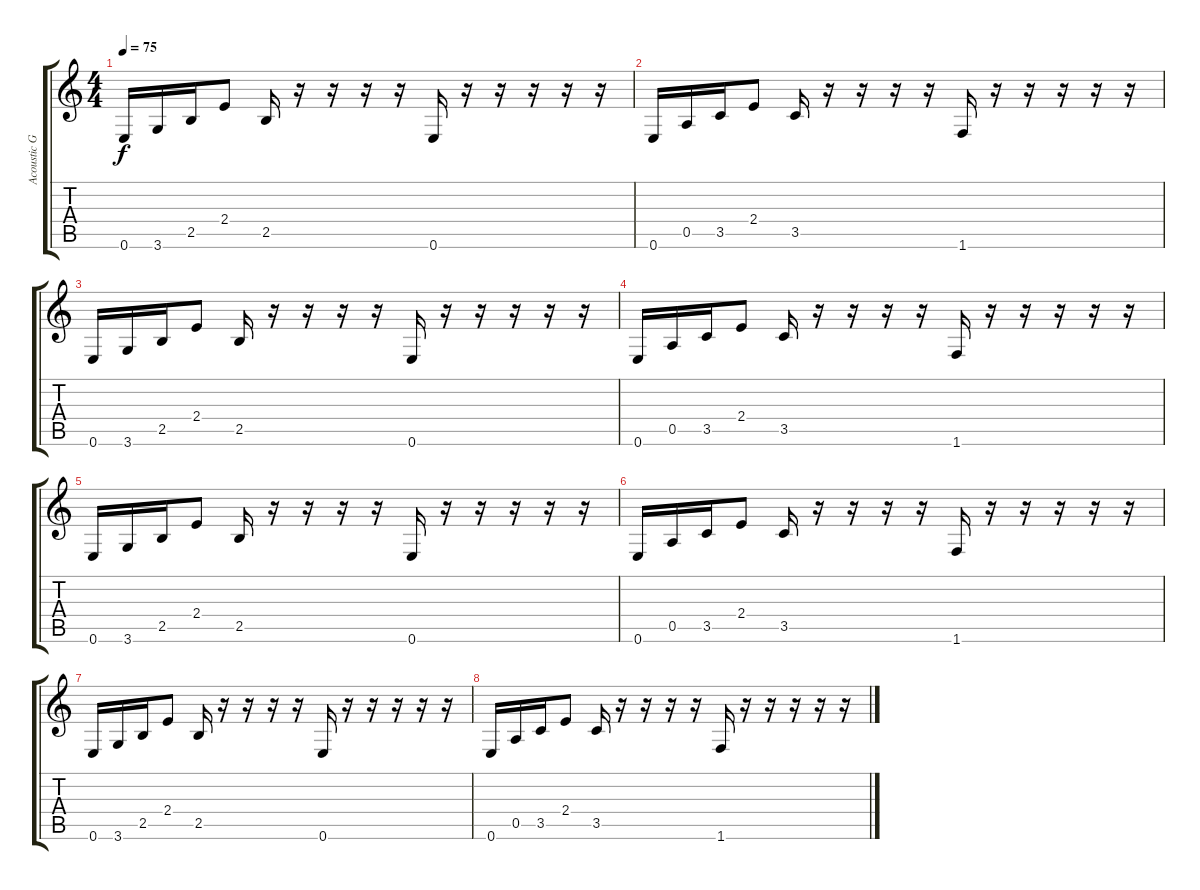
\track ("Acoustic Guitar 2" "Acoustic G") {instrument acousticguitarsteel}
\staff {score tabs}
\tuning (E4 B3 G3 D3 A2 E2) {hide}
\ts (4 4)
\tempo 75
\clef g2
\ks c
0.6.16{dy f} 3.6.16 2.5.16 2.4.8 2.5.16 r.16 r.16 r.16 r.16 0.6.16 r.16 r.16 r.16 r.16 r.16 |
0.6.16 0.5.16 3.5.16 2.4.8 3.5.16 r.16 r.16 r.16 r.16 1.6.16 r.16 r.16 r.16 r.16 r.16 |
0.6.16 3.6.16 2.5.16 2.4.8 2.5.16 r.16 r.16 r.16 r.16 0.6.16 r.16 r.16 r.16 r.16 r.16 |
0.6.16 0.5.16 3.5.16 2.4.8 3.5.16 r.16 r.16 r.16 r.16 1.6.16 r.16 r.16 r.16 r.16 r.16 |
0.6.16 3.6.16 2.5.16 2.4.8 2.5.16 r.16 r.16 r.16 r.16 0.6.16 r.16 r.16 r.16 r.16 r.16 |
0.6.16 0.5.16 3.5.16 2.4.8 3.5.16 r.16 r.16 r.16 r.16 1.6.16 r.16 r.16 r.16 r.16 r.16 |
0.6.16 3.6.16 2.5.16 2.4.8 2.5.16 r.16 r.16 r.16 r.16 0.6.16 r.16 r.16 r.16 r.16 r.16 |
0.6.16 0.5.16 3.5.16 2.4.8 3.5.16 r.16 r.16 r.16 r.16 1.6.16 r.16 r.16 r.16 r.16 r.16
